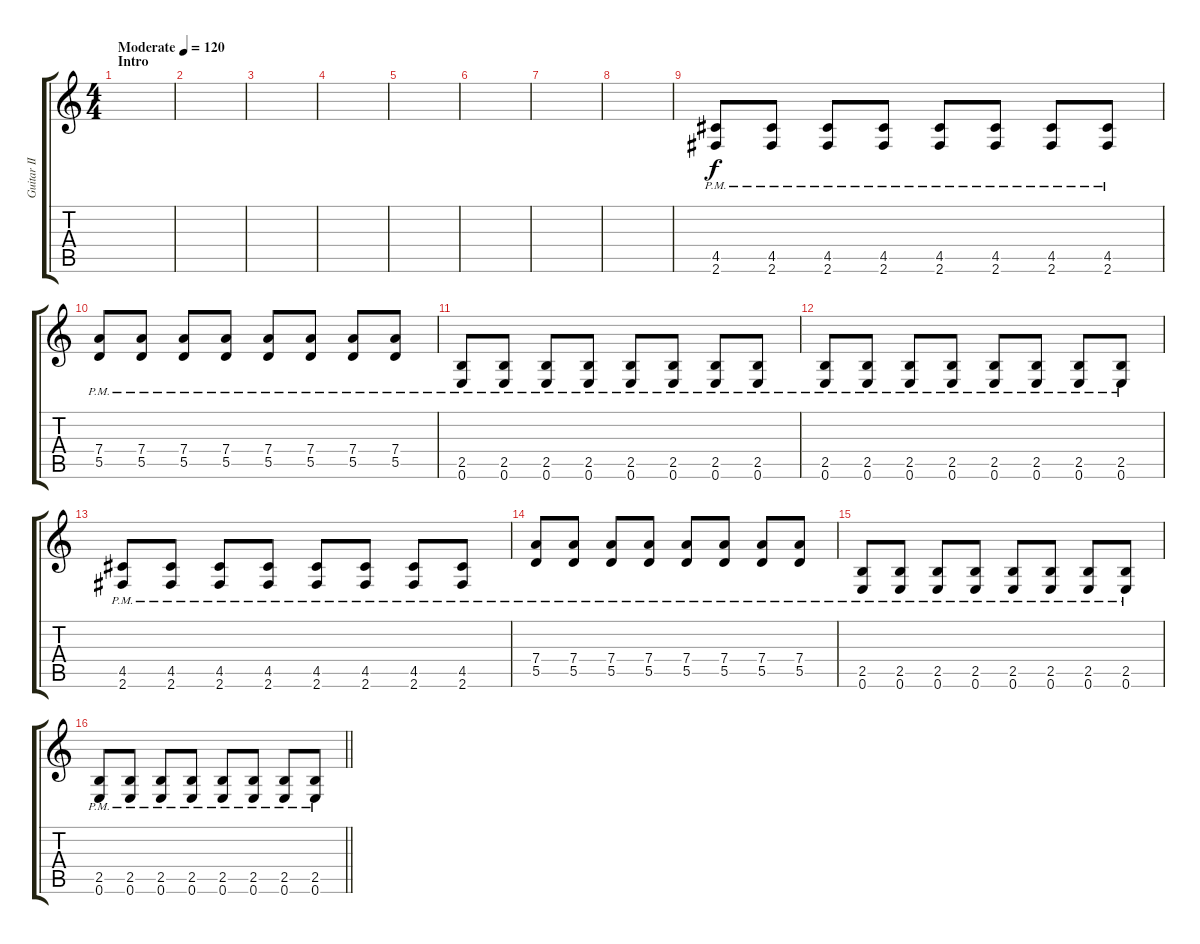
\track ("Guitar II" "Guitar II") {instrument distortionguitar}
\staff {score tabs}
\tuning (E4 B3 G3 D3 A2 E2) {hide}
\ts (4 4)
\section ("" "Intro")
\tempo (120 "Moderate")
\clef g2
\ks c
|
|
|
|
|
|
|
|
(4.5{pm} 2.6{pm}).8 (4.5{pm} 2.6{pm}).8 (4.5{pm} 2.6{pm}).8 (4.5{pm} 2.6{pm}).8 (4.5{pm} 2.6{pm}).8 (4.5{pm} 2.6{pm}).8 (4.5{pm} 2.6{pm}).8 (4.5{pm} 2.6{pm}).8 |
(7.4{pm} 5.5{pm}).8 (7.4{pm} 5.5{pm}).8 (7.4{pm} 5.5{pm}).8 (7.4{pm} 5.5{pm}).8 (7.4{pm} 5.5{pm}).8 (7.4{pm} 5.5{pm}).8 (7.4{pm} 5.5{pm}).8 (7.4{pm} 5.5{pm}).8 |
(2.5{pm} 0.6{pm}).8 (2.5{pm} 0.6{pm}).8 (2.5{pm} 0.6{pm}).8 (2.5{pm} 0.6{pm}).8 (2.5{pm} 0.6{pm}).8 (2.5{pm} 0.6{pm}).8 (2.5{pm} 0.6{pm}).8 (2.5{pm} 0.6{pm}).8 |
(2.5{pm} 0.6{pm}).8 (2.5{pm} 0.6{pm}).8 (2.5{pm} 0.6{pm}).8 (2.5{pm} 0.6{pm}).8 (2.5{pm} 0.6{pm}).8 (2.5{pm} 0.6{pm}).8 (2.5{pm} 0.6{pm}).8 (2.5{pm} 0.6{pm}).8 |
(4.5{pm} 2.6{pm}).8 (4.5{pm} 2.6{pm}).8 (4.5{pm} 2.6{pm}).8 (4.5{pm} 2.6{pm}).8 (4.5{pm} 2.6{pm}).8 (4.5{pm} 2.6{pm}).8 (4.5{pm} 2.6{pm}).8 (4.5{pm} 2.6{pm}).8 |
(7.4{pm} 5.5{pm}).8 (7.4{pm} 5.5{pm}).8 (7.4{pm} 5.5{pm}).8 (7.4{pm} 5.5{pm}).8 (7.4{pm} 5.5{pm}).8 (7.4{pm} 5.5{pm}).8 (7.4{pm} 5.5{pm}).8 (7.4{pm} 5.5{pm}).8 |
(2.5{pm} 0.6{pm}).8 (2.5{pm} 0.6{pm}).8 (2.5{pm} 0.6{pm}).8 (2.5{pm} 0.6{pm}).8 (2.5{pm} 0.6{pm}).8 (2.5{pm} 0.6{pm}).8 (2.5{pm} 0.6{pm}).8 (2.5{pm} 0.6{pm}).8 |
\barLineRight lightlight
(2.5{pm} 0.6{pm}).8 (2.5{pm} 0.6{pm}).8 (2.5{pm} 0.6{pm}).8 (2.5{pm} 0.6{pm}).8 (2.5{pm} 0.6{pm}).8 (2.5{pm} 0.6{pm}).8 (2.5{pm} 0.6{pm}).8 (2.5{pm} 0.6{pm}).8
